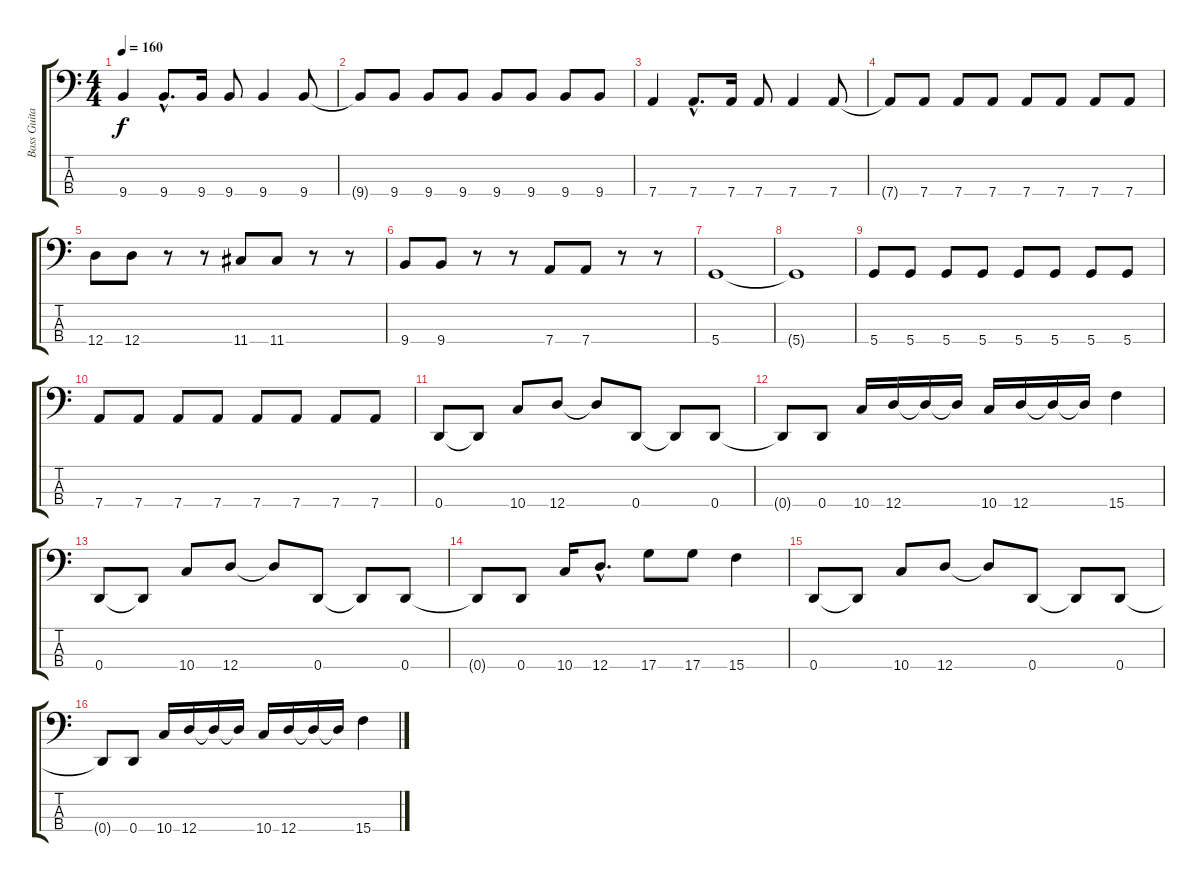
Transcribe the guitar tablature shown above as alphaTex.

\track ("Bass Guitar" "Bass Guita") {instrument electricbasspick}
\staff {score tabs}
\tuning (G2 D2 A1 D1) {hide}
\ts (4 4)
\tempo 160
\clef f4
\ks c
9.4.4{dy f} 9.4{hac}.8{d} 9.4.16 9.4.8 9.4.4 9.4.8 |
9.4{t}.8 9.4.8 9.4.8 9.4.8 9.4.8 9.4.8 9.4.8 9.4.8 |
7.4.4 7.4{hac}.8{d} 7.4.16 7.4.8 7.4.4 7.4.8 |
7.4{t}.8 7.4.8 7.4.8 7.4.8 7.4.8 7.4.8 7.4.8 7.4.8 |
12.4.8 12.4.8 r.8 r.8 11.4.8 11.4.8 r.8 r.8 |
9.4.8 9.4.8 r.8 r.8 7.4.8 7.4.8 r.8 r.8 |
5.4.1 |
5.4{t}.1 |
5.4.8 5.4.8 5.4.8 5.4.8 5.4.8 5.4.8 5.4.8 5.4.8 |
7.4.8 7.4.8 7.4.8 7.4.8 7.4.8 7.4.8 7.4.8 7.4.8 |
0.4.8 0.4{t}.8 10.4.8 12.4.8 12.4{t}.8 0.4.8 0.4{t}.8 0.4.8 |
0.4{t}.8 0.4.8 10.4.16 12.4.16 12.4{t}.16 12.4{t}.16 10.4.16 12.4.16 12.4{t}.16 12.4{t}.16 15.4.4 |
0.4.8 0.4{t}.8 10.4.8 12.4.8 12.4{t}.8 0.4.8 0.4{t}.8 0.4.8 |
0.4{t}.8 0.4.8 10.4.16 12.4{hac}.8{d} 17.4.8 17.4.8 15.4.4 |
0.4.8 0.4{t}.8 10.4.8 12.4.8 12.4{t}.8 0.4.8 0.4{t}.8 0.4.8 |
0.4{t}.8 0.4.8 10.4.16 12.4.16 12.4{t}.16 12.4{t}.16 10.4.16 12.4.16 12.4{t}.16 12.4{t}.16 15.4.4
